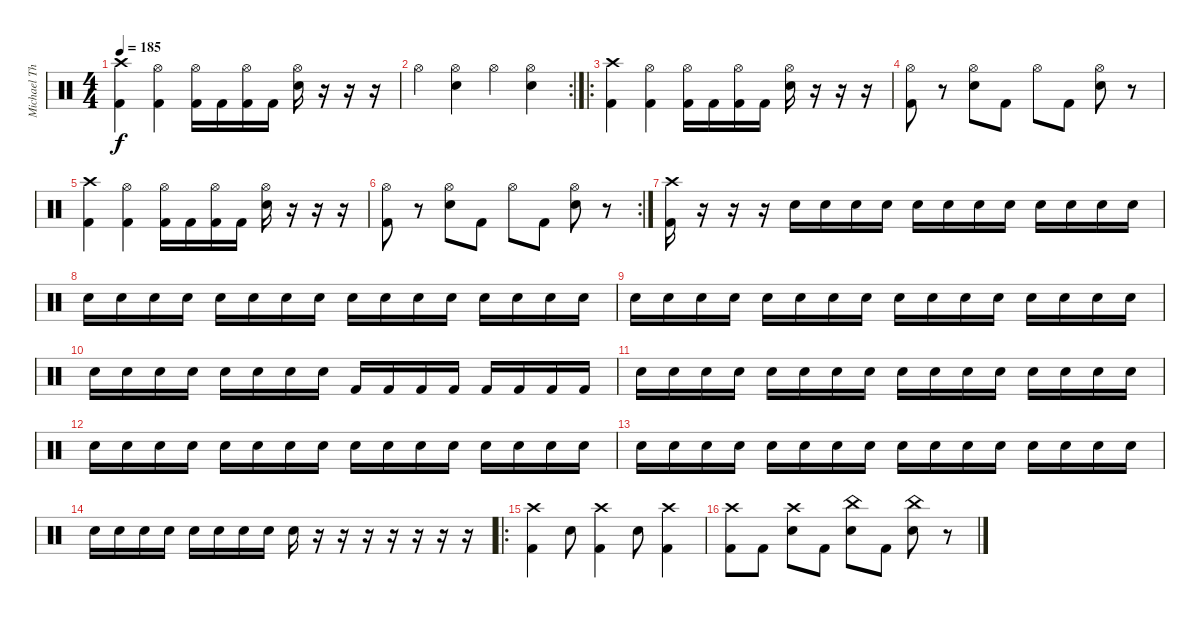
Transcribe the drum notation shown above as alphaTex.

\track ("Michael Thomas" "Michael Th") {instrument percussion}
\staff {score}
\articulation defaults
\ts (4 4)
\tempo 185
\clef neutral
\ks c
("Kick (hit) 2" "Crash high (hit)").4{dy f} ("Kick (hit) 2" "Hi-Hat (open)").4 ("Hi-Hat (open)" "Kick (hit) 2").16 "Kick (hit) 2".16 ("Hi-Hat (open)" "Kick (hit) 2").16 "Kick (hit) 2".16 ("Hi-Hat (open)" "Electric Snare (hit)").16 r.16 r.16 r.16 |
\rc 2 "Hi-Hat (open)".4
("Hi-Hat (open)" "Electric Snare (hit)").4 "Hi-Hat (open)".4 ("Hi-Hat (open)" "Electric Snare (hit)").4 |
\ro
("Kick (hit) 2" "Crash high (hit)").4 ("Kick (hit) 2" "Hi-Hat (open)").4 ("Hi-Hat (open)" "Kick (hit) 2").16 "Kick (hit) 2".16 ("Hi-Hat (open)" "Kick (hit) 2").16 "Kick (hit) 2".16 ("Hi-Hat (open)" "Electric Snare (hit)").16 r.16 r.16 r.16 |
("Hi-Hat (open)" "Kick (hit) 2").8 r.8 ("Hi-Hat (open)" "Electric Snare (hit)").8 "Kick (hit) 2".8 "Hi-Hat (open)".8 "Kick (hit) 2".8 ("Hi-Hat (open)" "Electric Snare (hit)").8 r.8 |
("Kick (hit) 2" "Crash high (hit)").4 ("Kick (hit) 2" "Hi-Hat (open)").4 ("Hi-Hat (open)" "Kick (hit) 2").16 "Kick (hit) 2".16 ("Hi-Hat (open)" "Kick (hit) 2").16 "Kick (hit) 2".16 ("Hi-Hat (open)" "Electric Snare (hit)").16 r.16 r.16 r.16 |
\rc 2
("Hi-Hat (open)" "Kick (hit) 2").8 r.8 ("Hi-Hat (open)" "Electric Snare (hit)").8 "Kick (hit) 2".8 "Hi-Hat (open)".8 "Kick (hit) 2".8 ("Hi-Hat (open)" "Electric Snare (hit)").8 r.8 |
("Crash high (hit)" "Kick (hit) 2").16 r.16 r.16 r.16 "Electric Snare (hit)".16 "Electric Snare (hit)".16 "Electric Snare (hit)".16 "Electric Snare (hit)".16 "Electric Snare (hit)".16 "Electric Snare (hit)".16 "Electric Snare (hit)".16 "Electric Snare (hit)".16 "Electric Snare (hit)".16 "Electric Snare (hit)".16 "Electric Snare (hit)".16 "Electric Snare (hit)".16 |
"Electric Snare (hit)".16 "Electric Snare (hit)".16 "Electric Snare (hit)".16 "Electric Snare (hit)".16 "Electric Snare (hit)".16 "Electric Snare (hit)".16 "Electric Snare (hit)".16 "Electric Snare (hit)".16 "Electric Snare (hit)".16 "Electric Snare (hit)".16 "Electric Snare (hit)".16 "Electric Snare (hit)".16 "Electric Snare (hit)".16 "Electric Snare (hit)".16 "Electric Snare (hit)".16 "Electric Snare (hit)".16 |
"Electric Snare (hit)".16 "Electric Snare (hit)".16 "Electric Snare (hit)".16 "Electric Snare (hit)".16 "Electric Snare (hit)".16 "Electric Snare (hit)".16 "Electric Snare (hit)".16 "Electric Snare (hit)".16 "Electric Snare (hit)".16 "Electric Snare (hit)".16 "Electric Snare (hit)".16 "Electric Snare (hit)".16 "Electric Snare (hit)".16 "Electric Snare (hit)".16 "Electric Snare (hit)".16 "Electric Snare (hit)".16 |
"Electric Snare (hit)".16 "Electric Snare (hit)".16 "Electric Snare (hit)".16 "Electric Snare (hit)".16 "Electric Snare (hit)".16 "Electric Snare (hit)".16 "Electric Snare (hit)".16 "Electric Snare (hit)".16 "Kick (hit) 2".16 "Kick (hit) 2".16 "Kick (hit) 2".16 "Kick (hit) 2".16 "Kick (hit) 2".16 "Kick (hit) 2".16 "Kick (hit) 2".16 "Kick (hit) 2".16 |
"Electric Snare (hit)".16 "Electric Snare (hit)".16 "Electric Snare (hit)".16 "Electric Snare (hit)".16 "Electric Snare (hit)".16 "Electric Snare (hit)".16 "Electric Snare (hit)".16 "Electric Snare (hit)".16 "Electric Snare (hit)".16 "Electric Snare (hit)".16 "Electric Snare (hit)".16 "Electric Snare (hit)".16 "Electric Snare (hit)".16 "Electric Snare (hit)".16 "Electric Snare (hit)".16 "Electric Snare (hit)".16 |
"Electric Snare (hit)".16 "Electric Snare (hit)".16 "Electric Snare (hit)".16 "Electric Snare (hit)".16 "Electric Snare (hit)".16 "Electric Snare (hit)".16 "Electric Snare (hit)".16 "Electric Snare (hit)".16 "Electric Snare (hit)".16 "Electric Snare (hit)".16 "Electric Snare (hit)".16 "Electric Snare (hit)".16 "Electric Snare (hit)".16 "Electric Snare (hit)".16 "Electric Snare (hit)".16 "Electric Snare (hit)".16 |
"Electric Snare (hit)".16{volume 16} "Electric Snare (hit)".16{volume 9} "Electric Snare (hit)".16 "Electric Snare (hit)".16 "Electric Snare (hit)".16 "Electric Snare (hit)".16 "Electric Snare (hit)".16{volume 16} "Electric Snare (hit)".16{volume 9} "Electric Snare (hit)".16 "Electric Snare (hit)".16 "Electric Snare (hit)".16 "Electric Snare (hit)".16 "Electric Snare (hit)".16{volume 16} "Electric Snare (hit)".16{volume 9} "Electric Snare (hit)".16 "Electric Snare (hit)".16 |
"Electric Snare (hit)".16 "Electric Snare (hit)".16 "Electric Snare (hit)".16{volume 16} "Electric Snare (hit)".16{volume 9} "Electric Snare (hit)".16 "Electric Snare (hit)".16 "Electric Snare (hit)".16 "Electric Snare (hit)".16 "Electric Snare (hit)".16{volume 13} r.16 r.16 r.16 r.16 r.16 r.16 r.16 |
\ro
("Crash high (hit)" "Kick (hit) 2").4 "Electric Snare (hit)".8 ("Crash high (hit)" "Kick (hit) 2").4 "Electric Snare (hit)".8 ("Crash high (hit)" "Kick (hit) 2").4 |
("Crash high (hit)" "Kick (hit) 2").8 "Kick (hit) 2".8 ("Crash high (hit)" "Electric Snare (hit)").8 "Kick (hit) 2".8 ("China (hit)" "Electric Snare (hit)").8 "Kick (hit) 2".8 ("China (hit)" "Electric Snare (hit)").8 r.8
